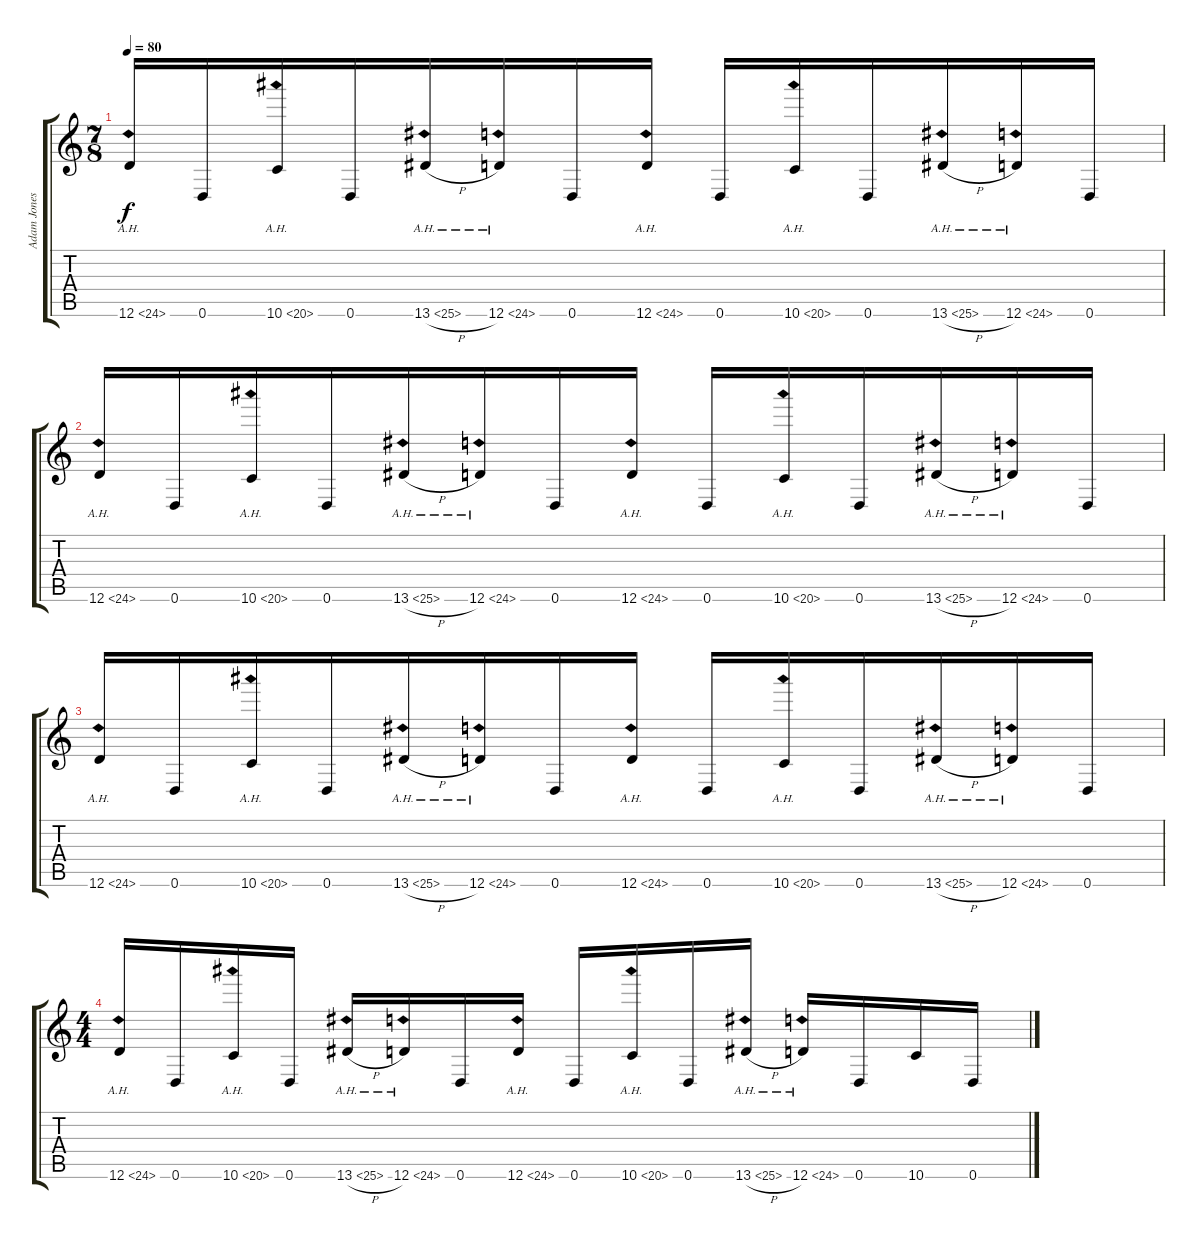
\track ("Adam Jones (left)" "Adam Jones") {instrument overdrivenguitar}
\staff {score tabs}
\tuning (E4 B3 G3 D3 A2 D2) {hide}
\ts (7 8)
\tempo 80
\clef g2
\ks c
12.6{ah 12}.16{dy f} 0.6.16 10.6{ah 10}.16 0.6.16 13.6{ah 12 h}.16 12.6{ah 12}.16 0.6.16 12.6{ah 12}.16 0.6.16 10.6{ah 10}.16 0.6.16 13.6{ah 12 h}.16 12.6{ah 12}.16 0.6.16 |
12.6{ah 12}.16 0.6.16 10.6{ah 10}.16 0.6.16 13.6{ah 12 h}.16 12.6{ah 12}.16 0.6.16 12.6{ah 12}.16 0.6.16 10.6{ah 10}.16 0.6.16 13.6{ah 12 h}.16 12.6{ah 12}.16 0.6.16 |
12.6{ah 12}.16 0.6.16 10.6{ah 10}.16 0.6.16 13.6{ah 12 h}.16 12.6{ah 12}.16 0.6.16 12.6{ah 12}.16 0.6.16 10.6{ah 10}.16 0.6.16 13.6{ah 12 h}.16 12.6{ah 12}.16 0.6.16 |
\ts (4 4)
12.6{ah 12}.16 0.6.16 10.6{ah 10}.16 0.6.16 13.6{ah 12 h}.16 12.6{ah 12}.16 0.6.16 12.6{ah 12}.16 0.6.16 10.6{ah 10}.16 0.6.16 13.6{ah 12 h}.16 12.6{ah 12}.16 0.6.16 10.6.16 0.6.16
